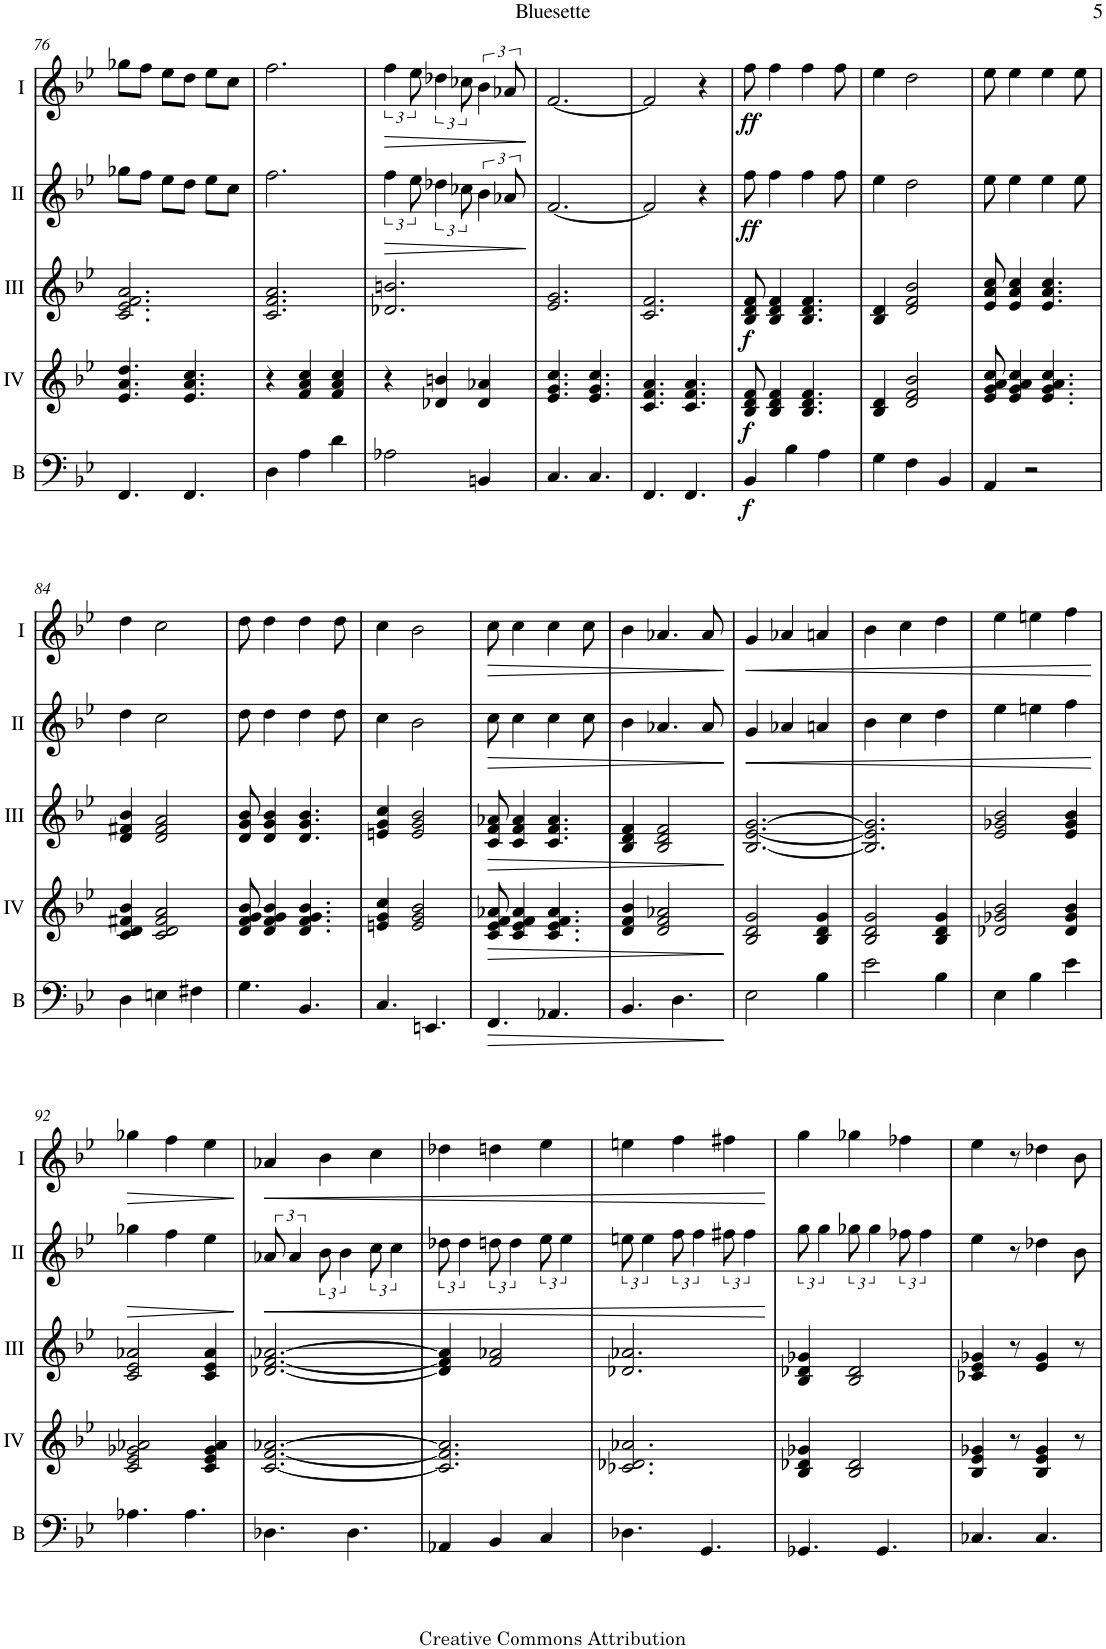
**kern	**dynam	**kern	**dynam	**kern	**dynam	**kern	**dynam	**kern	**dynam
*part5	*part5	*part4	*part4	*part3	*part3	*part2	*part2	*part1	*part1
*staff5	*staff5	*staff4	*staff4	*staff3	*staff3	*staff2	*staff2	*staff1	*staff1
*I"Bass	*	*I"Acc. 4	*	*I"Acc. 3	*	*I"Acc. 2	*	*I"Acc. 1	*
*I'B	*	*	*	*	*	*	*	*	*
!!LO:PB:g=z
*clefF4	*	*clefG2	*	*clefG2	*	*clefG2	*	*clefG2	*
*Trd7c12	*	*	*	*	*	*	*	*	*
*k[b-e-]	*	*k[b-e-]	*	*k[b-e-]	*	*k[b-e-]	*	*k[b-e-]	*
*M3/4	*	*M3/4	*	*M3/4	*	*M3/4	*	*M3/4	*
=76	=76	=76	=76	=76	=76	=76	=76	=76	=76
4.FF/	.	4.e-/ 4.a/ 4.dd/	.	2.c/ 2.e-/ 2.f/ 2.a/	.	8g-X\L	.	8gg-X\L	.
.	.	.	.	.	.	8f\J	.	8ff\J	.
.	.	.	.	.	.	8e-\L	.	8ee-\L	.
4.FF/	.	4.e-/ 4.a/ 4.cc/	.	.	.	8d\J	.	8dd\J	.
.	.	.	.	.	.	8e-\L	.	8ee-\L	.
.	.	.	.	.	.	8c\J	.	8cc\J	.
=77	=77	=77	=77	=77	=77	=77	=77	=77	=77
4D\	.	4r	.	2.c/ 2.f/ 2.a/	.	2.f\	.	2.ff\	.
4A\	.	4f/ 4a/ 4cc/	.	.	.	.	.	.	.
4d\	.	4f/ 4a/ 4cc/	.	.	.	.	.	.	.
=78	=78	=78	=78	=78	=78	=78	=78	=78	=78
!	!	!	!	!	!	!	!LO:HP:b	!	!LO:HP:b
2A-X\	.	4r	.	2.d-X/ 2.bn/	.	6f\	>	6ff\	>
.	.	.	.	.	.	12e-\	.	12ee-\	.
.	.	4d-X/ 4bn/	.	.	.	6d-X\	.	6dd-X\	.
.	.	.	.	.	.	12c-X\	.	12cc-X\	.
4BBn/	.	4d-/ 4a-X/	.	.	.	6B-\	.	6b-\	.
.	.	.	.	.	.	12A-X/	.	12a-X/	.
.	.	.	.	.	.	.	]	.	]
=79	=79	=79	=79	=79	=79	=79	=79	=79	=79
4.C/	.	4.e-/ 4.g/ 4.cc/	.	2.e-/ 2.g/	.	[2.F/	.	[2.f/	.
4.C/	.	4.e-/ 4.g/ 4.cc/	.	.	.	.	.	.	.
=80	=80	=80	=80	=80	=80	=80	=80	=80	=80
4.FF/	.	4.c/ 4.f/ 4.a/	.	2.c/ 2.f/	.	2F/]	.	2f/]	.
4.FF/	.	4.c/ 4.f/ 4.a/	.	.	.	.	.	.	.
.	.	.	.	.	.	4r	.	4r	.
=81	=81	=81	=81	=81	=81	=81	=81	=81	=81
!	!LO:DY:b	!	!LO:DY:b	!	!LO:DY:b	!	!LO:DY:b	!	!LO:DY:b
4BB-/	f	8B-/ 8d/ 8f/	f	8B-/ 8d/ 8f/	f	8f\	ff	8ff\	ff
.	.	4B-/ 4d/ 4f/	.	4B-/ 4d/ 4f/	.	4f\	.	4ff\	.
4B-\	.	.	.	.	.	.	.	.	.
.	.	4.B-/ 4.d/ 4.f/	.	4.B-/ 4.d/ 4.f/	.	4f\	.	4ff\	.
4A\	.	.	.	.	.	.	.	.	.
.	.	.	.	.	.	8f\	.	8ff\	.
=82	=82	=82	=82	=82	=82	=82	=82	=82	=82
4G\	.	4B-/ 4d/	.	4B-/ 4d/	.	4e-\	.	4ee-\	.
4F\	.	2d/ 2f/ 2b-/	.	2d/ 2f/ 2b-/	.	2d\	.	2dd\	.
4BB-/	.	.	.	.	.	.	.	.	.
=83	=83	=83	=83	=83	=83	=83	=83	=83	=83
4AA/	.	8e-/ 8g/ 8a/ 8cc/	.	8e-/ 8a/ 8cc/	.	8e-\	.	8ee-\	.
.	.	4e-/ 4g/ 4a/ 4cc/	.	4e-/ 4a/ 4cc/	.	4e-\	.	4ee-\	.
2r	.	.	.	.	.	.	.	.	.
.	.	4.e-/ 4.g/ 4.a/ 4.cc/	.	4.e-/ 4.a/ 4.cc/	.	4e-\	.	4ee-\	.
.	.	.	.	.	.	8e-\	.	8ee-\	.
!!LO:LB:g=z
=84	=84	=84	=84	=84	=84	=84	=84	=84	=84
4D\	.	4c/ 4d/ 4f#X/ 4b-/	.	4d/ 4f#X/ 4b-/	.	4d\	.	4dd\	.
4En\	.	2c/ 2d/ 2f#/ 2a/	.	2d/ 2f#/ 2a/	.	2c\	.	2cc\	.
4F#X\	.	.	.	.	.	.	.	.	.
=85	=85	=85	=85	=85	=85	=85	=85	=85	=85
4.G\	.	8d/ 8f/ 8g/ 8b-/	.	8d/ 8g/ 8b-/	.	8d\	.	8dd\	.
.	.	4d/ 4f/ 4g/ 4b-/	.	4d/ 4g/ 4b-/	.	4d\	.	4dd\	.
4.BB-/	.	4.d/ 4.f/ 4.g/ 4.b-/	.	4.d/ 4.g/ 4.b-/	.	4d\	.	4dd\	.
.	.	.	.	.	.	8d\	.	8dd\	.
=86	=86	=86	=86	=86	=86	=86	=86	=86	=86
4.C/	.	4en/ 4g/ 4cc/	.	4en/ 4g/ 4cc/	.	4c\	.	4cc\	.
.	.	2e/ 2g/ 2b-/	.	2e/ 2g/ 2b-/	.	2B-\	.	2b-\	.
4.EEn/	.	.	.	.	.	.	.	.	.
=87	=87	=87	=87	=87	=87	=87	=87	=87	=87
!	!LO:HP:b	!	!LO:HP:b	!	!LO:HP:b	!	!LO:HP:b	!	!LO:HP:b
4.FF/	>	8c/ 8e-/ 8f/ 8a-X/	>	8c/ 8f/ 8a-X/	>	8c\	>	8cc\	>
.	.	4c/ 4e-/ 4f/ 4a-/	.	4c/ 4f/ 4a-/	.	4c\	.	4cc\	.
4.AA-X/	.	4.c/ 4.e-/ 4.f/ 4.a-/	.	4.c/ 4.f/ 4.a-/	.	4c\	.	4cc\	.
.	.	.	.	.	.	8c\	.	8cc\	.
=88	=88	=88	=88	=88	=88	=88	=88	=88	=88
4.BB-/	.	4d/ 4f/ 4b-/	.	4B-/ 4d/ 4f/	.	4B-\	.	4b-\	.
.	.	2d/ 2f/ 2a-X/	.	2B-/ 2d/ 2f/	.	4.A-X/	.	4.a-X/	.
4.D\	.	.	.	.	.	.	.	.	.
.	.	.	.	.	.	8A-/	.	8a-/	.
.	]	.	]	.	]	.	]	.	]
=89	=89	=89	=89	=89	=89	=89	=89	=89	=89
!	!	!	!	!	!	!	!LO:HP:b	!	!LO:HP:b
2E-\	.	2B-/ 2d/ 2g/	.	[2.B-/ [2.e-/ [2.g/	.	4G/	<	4g/	<
.	.	.	.	.	.	4A-X/	.	4a-X/	.
4B-\	.	4B-/ 4d/ 4g/	.	.	.	4An/	.	4an/	.
=90	=90	=90	=90	=90	=90	=90	=90	=90	=90
2e-\	.	2B-/ 2d/ 2g/	.	2.B-/] 2.e-/] 2.g/]	.	4B-\	.	4b-\	.
.	.	.	.	.	.	4c\	.	4cc\	.
4B-\	.	4B-/ 4d/ 4g/	.	.	.	4d\	.	4dd\	.
=91	=91	=91	=91	=91	=91	=91	=91	=91	=91
4E-\	.	2d-X/ 2g-X/ 2b-/	.	2e-/ 2g-X/ 2b-/	.	4e-\	.	4ee-\	.
4B-\	.	.	.	.	.	4en\	.	4een\	.
4e-\	.	4d-/ 4g-/ 4b-/	.	4e-/ 4g-/ 4b-/	.	4f\	.	4ff\	.
.	.	.	.	.	.	.	[	.	[
!!LO:LB:g=z
=92	=92	=92	=92	=92	=92	=92	=92	=92	=92
!	!	!	!	!	!	!	!LO:HP:b	!	!LO:HP:b
4.A-X\	.	2c/ 2e-/ 2g-X/ 2a-X/	.	2c/ 2e-/ 2a-X/	.	4g-X\	>	4gg-X\	>
.	.	.	.	.	.	4f\	.	4ff\	.
4.A-\	.	.	.	.	.	.	.	.	.
.	.	4c/ 4e-/ 4g-/ 4a-/	.	4c/ 4e-/ 4a-/	.	4e-\	.	4ee-\	.
.	.	.	.	.	.	.	]	.	]
=93	=93	=93	=93	=93	=93	=93	=93	=93	=93
!	!	!	!	!	!	!	!LO:HP:b	!	!LO:HP:b
4.D-X\	.	[2.c/ [2.f/ [2.a-X/	.	[2.d-X/ [2.f/ [2.a-X/	.	12A-X/	<	4a-X/	<
.	.	.	.	.	.	6A-/	.	.	.
.	.	.	.	.	.	12B-\	.	4b-\	.
.	.	.	.	.	.	6B-\	.	.	.
4.D-\	.	.	.	.	.	.	.	.	.
.	.	.	.	.	.	12c\	.	4cc\	.
.	.	.	.	.	.	6c\	.	.	.
=94	=94	=94	=94	=94	=94	=94	=94	=94	=94
4AA-X/	.	2.c/] 2.f/] 2.a-/]	.	4d-/] 4f/] 4a-/]	.	12d-X\	.	4dd-X\	.
.	.	.	.	.	.	6d-\	.	.	.
4BB-/	.	.	.	2f/ 2a-X/	.	12dn\	.	4ddn\	.
.	.	.	.	.	.	6d\	.	.	.
4C/	.	.	.	.	.	12e-\	.	4ee-\	.
.	.	.	.	.	.	6e-\	.	.	.
=95	=95	=95	=95	=95	=95	=95	=95	=95	=95
4.D-X\	.	2.c-X/ 2.d-X/ 2.a-X/	.	2.d-X/ 2.a-X/	.	12en\	.	4een\	.
.	.	.	.	.	.	6e\	.	.	.
.	.	.	.	.	.	12f\	.	4ff\	.
.	.	.	.	.	.	6f\	.	.	.
4.GG/	.	.	.	.	.	.	.	.	.
.	.	.	.	.	.	12f#X\	.	4ff#X\	.
.	.	.	.	.	.	6f#\	.	.	.
.	.	.	.	.	.	.	[	.	[
=96	=96	=96	=96	=96	=96	=96	=96	=96	=96
4.GG-X/	.	4B-/ 4d-X/ 4g-X/	.	4B-/ 4d-X/ 4g-X/	.	12g\	.	4gg\	.
.	.	.	.	.	.	6g\	.	.	.
.	.	2B-/ 2d-/	.	2B-/ 2d-/	.	12g-X\	.	4gg-X\	.
.	.	.	.	.	.	6g-\	.	.	.
4.GG-/	.	.	.	.	.	.	.	.	.
.	.	.	.	.	.	12f-X\	.	4ff-X\	.
.	.	.	.	.	.	6f-\	.	.	.
=97	=97	=97	=97	=97	=97	=97	=97	=97	=97
4.C-X/	.	4B-/ 4e-/ 4g-X/	.	4c-X/ 4e-/ 4g-X/	.	4e-\	.	4ee-\	.
.	.	8r	.	8r	.	8r	.	8r	.
4.C-/	.	4B-/ 4e-/ 4g-/	.	4e-/ 4g-/	.	4d-X\	.	4dd-X\	.
.	.	8r	.	8r	.	8B-\	.	8b-\	.
=	=	=	=	=	=	=	=	=	=
*-	*-	*-	*-	*-	*-	*-	*-	*-	*-
